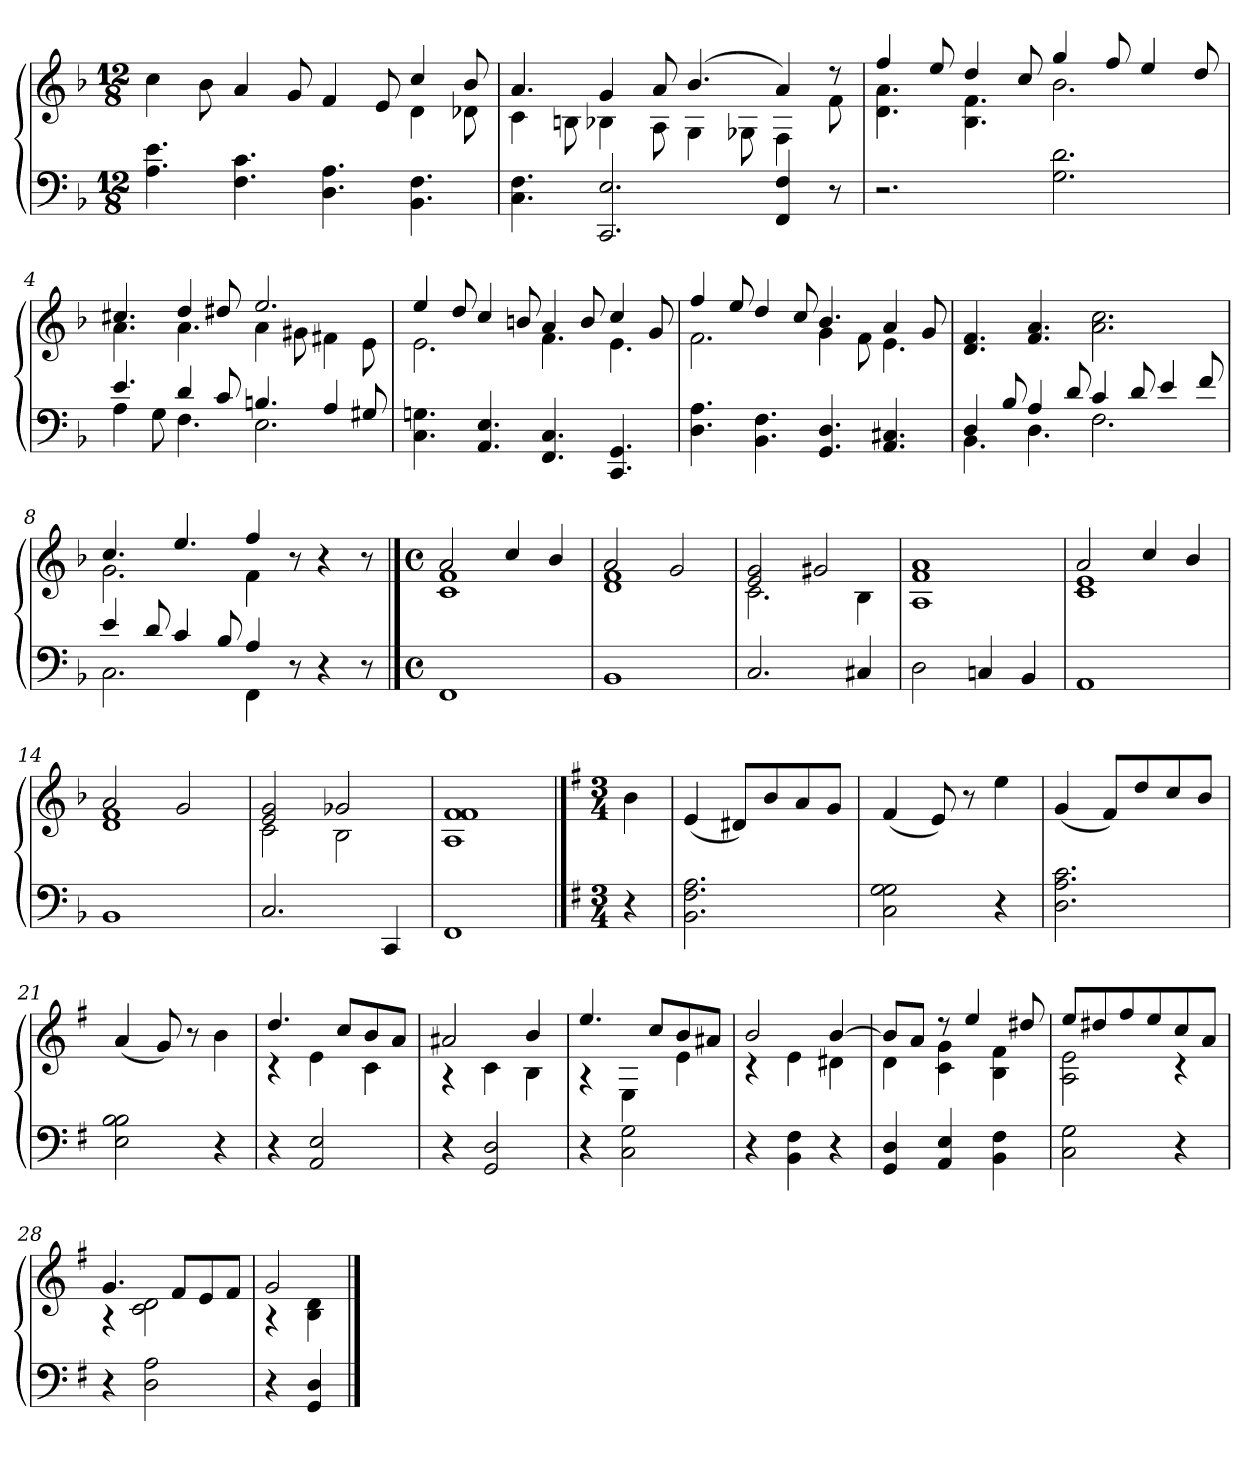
**kern	**kern
*part1	*part1
*staff2	*staff1
*clefF4	*clefG2
*k[b-]	*k[b-]
*M12/8	*M12/8
=1	=1
*	*^
4.A 4.e	4cc	1ryy
.	8b-	.
4.F 4.c	4a	.
.	8g	.
4.D 4.A	4f	.
.	8e	8ryy
4.BB- 4.F	4cc	4d
.	8b-	8d-X
=2	=2	=2
4.C 4.F	4.a	4c
.	.	8Bn
2.CC 2.E	4g	4B-X
.	8a	8A
.	(4.b-	4G
.	.	8G-X
4FF 4F	4a)	4F
8r	8r	8f
=3	=3	=3
2.r	4ff	4.d 4.a
.	8ee	.
.	4dd	4.B- 4.f
.	8cc	.
2.G 2.d	4gg	2.b-
.	8ff	.
.	4ee	.
.	8dd	.
=4	=4	=4
*^	*	*
4.e	4A	4.cc#X	4.a
.	8G	.	.
4d	4.F	4dd	4.a
8c	.	8dd#X	.
4.Bn	2.E	2.ee	4a
.	.	.	8g#X
4A	.	.	4f#X
8G#X	.	.	8e
*v	*v	*	*
=5	=5	=5
4.C 4.Gn	4ee	2.e
.	8dd	.
4.AA 4.E	4cc	.
.	8bn	.
4.FF 4.C	4a	4.f
.	8b	.
4.CC 4.GG	4cc	4.e
.	8g	.
=6	=6	=6
4.D 4.A	4ff	2.f
.	8ee	.
4.BB- 4.F	4dd	.
.	8cc	.
4.GG 4.D	4.b-	4g
.	.	8f
4.AA 4.C#X	4a	4.e
.	8g	.
*	*v	*v
=7	=7
*^	*
4D	4.BB-	4.d 4.f
8B-	.	.
4A	4.D	4.f 4.a
8d	.	.
4c	2.F	2.a 2.cc
8d	.	.
4e	.	.
8f	.	.
=8	=8	=8
*	*	*^
4e	2.C	4.cc	2.g
8d	.	.	.
4c	.	4.ee	.
8B-	.	.	.
4A	4FF	4ff	4f
8r	2ryy	8r	2ryy
4r	.	4r	.
8r	.	8r	.
*v	*v	*	*
==	==	==
*M4/4	*M4/4	*
*met(c)	*met(c)	*
1FF	2a	1c 1f
.	4cc	.
.	4b-	.
=10	=10	=10
1BB-	2a	1d 1f
.	2g	.
=11	=11	=11
2.C	2e 2g	2.c
.	2g#X	.
4C#X	.	4B-
*	*v	*v
=12	=12
2D	1A 1f 1a
4Cn	.
4BB-	.
=13	=13
*	*^
1AA	2a	1c 1e
.	4cc	.
.	4b-	.
=14	=14	=14
1BB-	2a	1d 1f
.	2g	.
=15	=15	=15
2.C	2e 2g	2c
.	2g-X	2B-
4CC	.	.
*	*v	*v
=16	=16
1FF	1A 1f 1f
==	==
*k[f#]	*k[f#]
*M3/4	*M3/4
4r	4b
=18	=18
2.BB 2.F# 2.A	(4e
.	8d#XL)
.	8b
.	8a
.	8gJ
=19	=19
2C 2G 2G	(4f#
.	8e)
.	8r
4r	4ee
=20	=20
2.D 2.A 2.c	(4g
.	8f#L)
.	8dd
.	8cc
.	8bJ
=21	=21
2E 2B 2B	(4a
.	8g)
.	8r
4r	4b
=22	=22
*	*^
4r	4.dd	4r
2AA 2E	.	4e
.	8ccL	.
.	8b	4c
.	8aJ	.
=23	=23	=23
4r	2a#X	4r
2GG 2D	.	4c
.	4b	4B
=24	=24	=24
4r	4.ee	4r
2C 2G	.	4E
.	8ccL	.
.	8b	4e
.	8a#XJ	.
=25	=25	=25
4r	2b	4r
4BB 4F#	.	4e
4r	[4b	4d#X
=26	=26	=26
4GG 4D	8bL]	4d
.	8aJ	.
4AA 4E	8r	4c 4g
.	4ee	.
4BB 4F#	.	4B 4f#
.	8dd#X	.
=27	=27	=27
2C 2G	8eeL	2A 2e
.	8dd#X	.
.	8ff#	.
.	8ee	.
4r	8cc	4r
.	8aJ	.
=28	=28	=28
4r	4.g	4r
2D 2A	.	2c 2d
.	8f#L	.
.	8e	.
.	8f#J	.
=29	=29	=29
4r	2g	4r
4GG 4D	.	4B 4d
*	*v	*v
==	==
*-	*-
